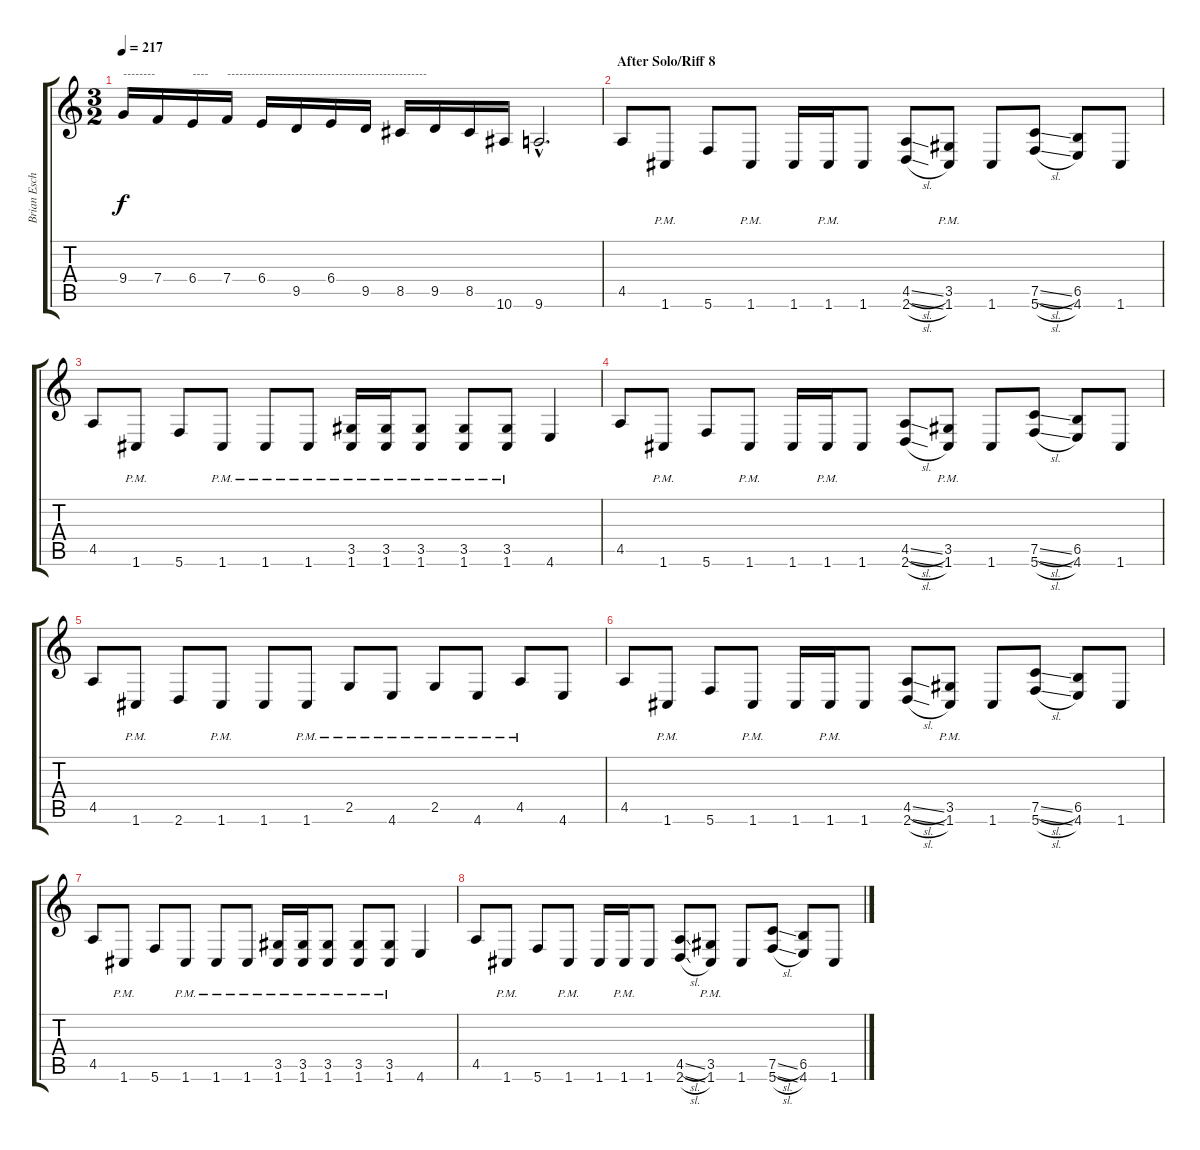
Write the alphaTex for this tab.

\track ("Brian Eschbach (Lead Guitar)" "Brian Esch") {instrument distortionguitar}
\staff {score tabs}
\tuning (C4 G3 Eb3 Bb2 F2 C2) {hide}
\ts (3 2)
\tempo 217
\clef g2
\ks c
9.4.16{txt "--------" dy f} 7.4.16 6.4.16{txt "----"} 7.4.16{txt "--------------------------------------------------"} 6.4.16 9.5.16 6.4.16 9.5.16 8.5.16 9.5.16 8.5.16 10.6.16 9.6{hac}.2{d} |
\section ("" "After Solo/Riff 8")
4.5.8{balance 16} 1.6{pm}.8 5.6.8 1.6{pm}.8 1.6.16 1.6{pm}.16 1.6.8 (4.5{sl} 2.6{sl}).8 (3.5 1.6{pm}).8 1.6.8 (7.5{sl} 5.6{sl}).8 (6.5 4.6).8 1.6.8 |
4.5.8 1.6{pm}.8 5.6.8 1.6{pm}.8 1.6{pm}.8 1.6{pm}.8 (3.5{pm} 1.6{pm}).16 (3.5{pm} 1.6{pm}).16 (3.5{pm} 1.6{pm}).8 (3.5{pm} 1.6{pm}).8 (3.5{pm} 1.6).8 4.6.4 |
4.5.8 1.6{pm}.8 5.6.8 1.6{pm}.8 1.6.16 1.6{pm}.16 1.6.8 (4.5{sl} 2.6{sl}).8 (3.5 1.6{pm}).8 1.6.8 (7.5{sl} 5.6{sl}).8 (6.5 4.6).8 1.6.8 |
4.5.8 1.6{pm}.8 2.6.8 1.6{pm}.8 1.6.8 1.6{pm}.8 2.5{pm}.8 4.6{pm}.8 2.5{pm}.8 4.6{pm}.8 4.5{pm}.8 4.6.8 |
4.5.8{balance 16} 1.6{pm}.8 5.6.8 1.6{pm}.8 1.6.16 1.6{pm}.16 1.6.8 (4.5{sl} 2.6{sl}).8 (3.5 1.6{pm}).8 1.6.8 (7.5{sl} 5.6{sl}).8 (6.5 4.6).8 1.6.8 |
4.5.8 1.6{pm}.8 5.6.8 1.6{pm}.8 1.6{pm}.8 1.6{pm}.8 (3.5{pm} 1.6{pm}).16 (3.5{pm} 1.6{pm}).16 (3.5{pm} 1.6{pm}).8 (3.5{pm} 1.6{pm}).8 (3.5{pm} 1.6).8 4.6.4 |
4.5.8 1.6{pm}.8 5.6.8 1.6{pm}.8 1.6.16 1.6{pm}.16 1.6.8 (4.5{sl} 2.6{sl}).8 (3.5 1.6{pm}).8 1.6.8 (7.5{sl} 5.6{sl}).8 (6.5 4.6).8 1.6.8
